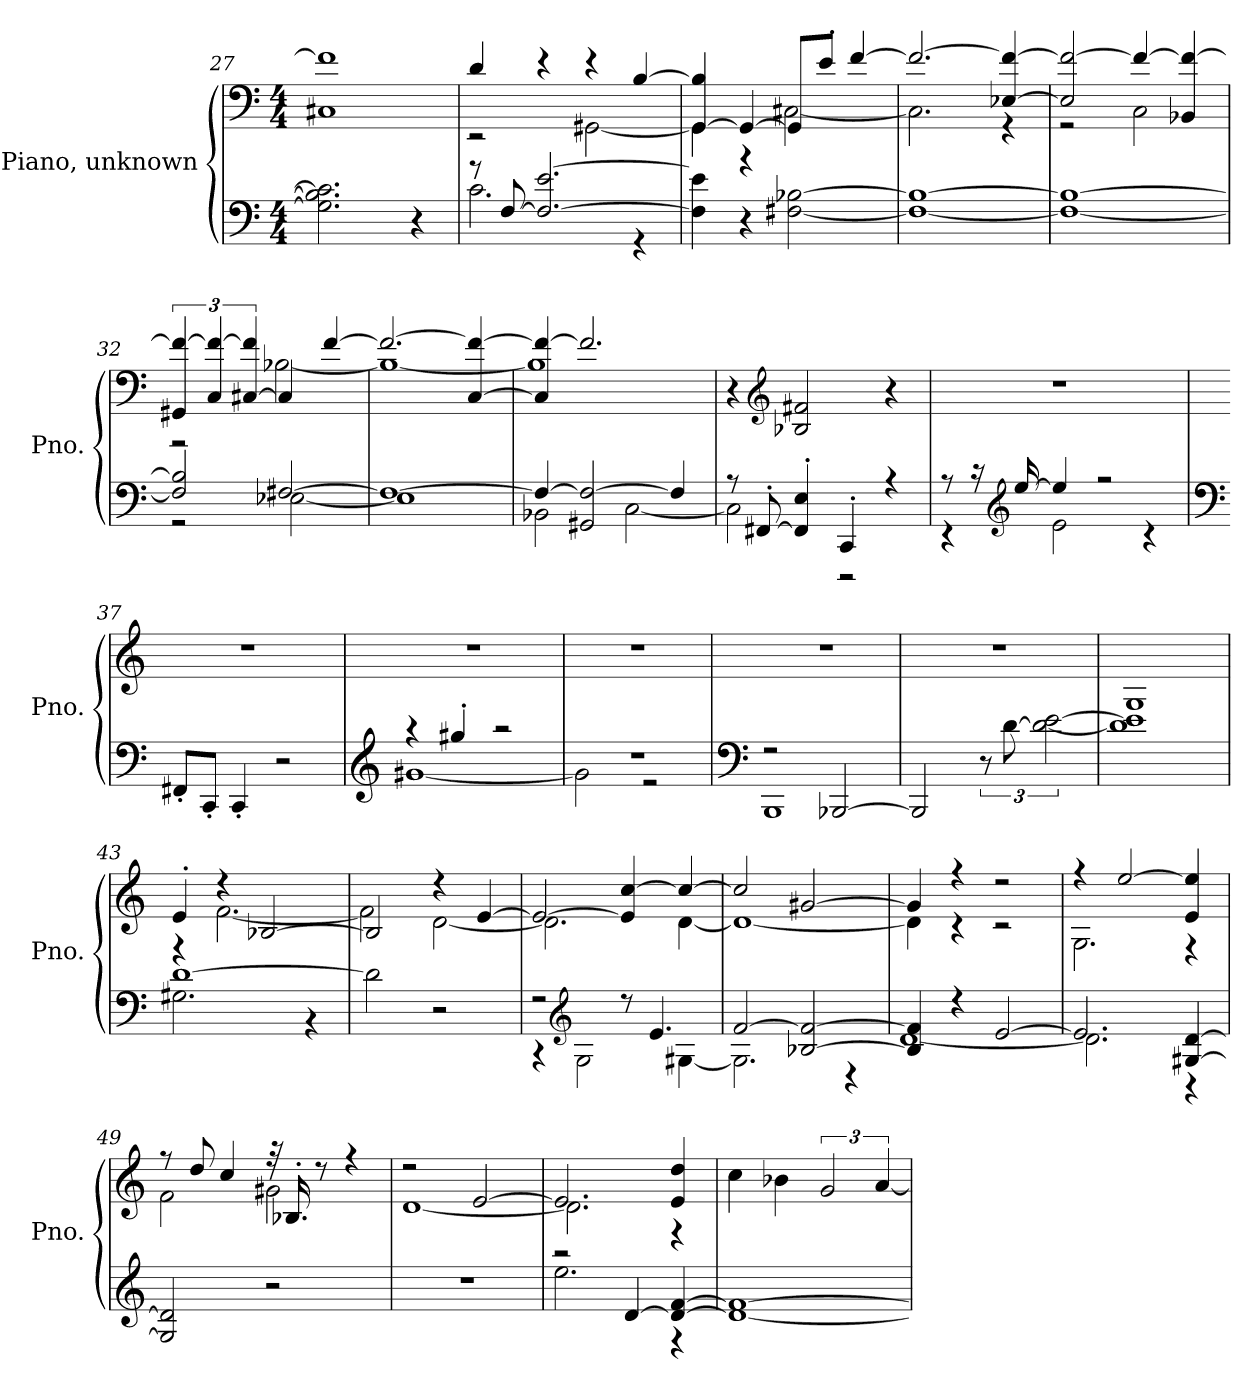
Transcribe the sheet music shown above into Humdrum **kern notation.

**kern	**kern
*part1	*part1
*staff2	*staff1
*I"Piano, unknown	*
*I'Pno.	*
*clefF4	*clefF4
*k[]	*k[]
*M4/4	*M4/4
=27	=27
2.G#\] 2.B\] 2.c#\]	1C#X 1f]
4r	.
!!LO:LB:g=z
=28	=28
*^	*^
8r	2.c\	4d/	2r
[8F/	.	.	.
2.F/_ [2.e/	.	4r	.
.	.	4r	[2GG#X\
.	4r	[4B/	.
*v	*v	*	*
=29	=29	=29
4F\] 4e\]	[4GG/ 4B/]	4GG#\]
4r	4GG/_	4r
[2F#X\ [2B-X\	8GG/L]	[2C#X\
.	8e'/J	.
.	[4f/	.
=30	=30	=30
1F#_ 1B-_	2.f/_	2.C#\]
.	[4E-X/ 4f/_	4r
=31	=31	=31
1F#_ 1B-_	2E-/] 2f/_	2r
.	4f/_	2C\
.	4BB-X/ 4f/_	.
=32	=32	=32
*^	*	*
2F#/] 2B-/]	2r	6GG#X/ 6f/_	2r
.	.	6C/ 6f/_	.
.	.	[6C#X/ 6f/]	.
[2F#X/	[2E-X\	4C#/]	[2B-X\
.	.	[4f/	.
=33	=33	=33	=33
1F#_	1E-]	2.f/_	1B-_
.	.	[4C/ 4f/_	.
!!LO:LB:g=z	!!
=34	=34	=34	=34
4F#/_	2BB-X\	4C/] 4f/_	1B-]
2GG#X/ 2F#/_	.	2.f/]	.
.	[2C\	.	.
4F#/]	.	.	.
*	*	*v	*v
=35	=35	=35
8r	2C\]	4r
[8FF#X'/	.	.
*	*	*clefG2
4FF#/]' 4E/'	.	2B-X/ 2f#X/
4CC'/	2r	.
4r	.	4r
=36	=36	=36
8r	4r	1r
16r	.	.
*clefG2	*	*
[16ee/	.	.
4ee/]	2e\	.
2r	.	.
.	4r	.
*v	*v	*
=37	=37
*clefF4	*
8FF#X'/L	1r
8CC'/J	.
4CC'/	.
2r	.
=38	=38
*clefG2	*
*^	*
4r	[1g#X	1r
4gg#X'/	.	.
2r	.	.
=39	=39	=39
1r	2g#\]	1r
.	2r	.
!!LO:PB:g=z
=40	=40	=40
*clefF4	*	*
2r	1BBB	1r
[2BBB-X/	.	.
*v	*v	*
=41	=41
2BBB-/]	1r
12r	.
[12d\	.
3d\_ [3e\	.
=42	=42
1d] 1e]	1G
=43	=43
*^	*^
[1d	2.G#X\	4e'/	4r
.	.	4r	[2.f\
.	.	[2B-X/	.
.	4r	.	.
*v	*v	*	*
=44	=44	=44
2d\]	2B-/]	2f\]
2r	4r	[2d\
.	[4e/	.
=45	=45	=45
*^	*	*
2r	4r	2e/_	2.d\]
*clefG2	*	*	*
.	2G\	.	.
8r	.	4e/] [4cc/	.
4.e/	.	.	.
.	[4G#X\	4cc/_	[4d\
=46	=46	=46	=46
[2f/	2.G#\]	2cc/]	1d_
[2B-X/ 2f/_	.	[2g#X/	.
.	4r	.	.
=47	=47	=47	=47
4B-/] 4f/]	[1d	4g#/]	4d\]
4r	.	4r	4r
[2e/	.	2r	2r
!!LO:LB:g=z	!!
=48	=48	=48	=48
2.e/]	2.d\]	4r	2.G\
.	.	[2ee/	.
[4G#X/ [4d/	4r	4e/ 4ee/]	4r
*v	*v	*	*
=49	=49	=49
2G#/] 2d/]	8r	2f\
.	8dd/	.
.	4cc/	.
2r	32r	2g#X\
.	16.B-X'/	.
.	8r	.
.	4r	.
=50	=50	=50
1r	2r	[1d
.	[2e/	.
=51	=51	=51
*^	*	*
2r	2.ee\	2.e/]	2.d\]
[4d/	.	.	.
4d/_ [4f/	4r	4e/ 4dd/	4r
*v	*v	*	*
*	*v	*v
=52	=52
1d_ 1f_	4cc\
.	4b-X\
.	3g/
.	[6a/
=	=
*-	*-
